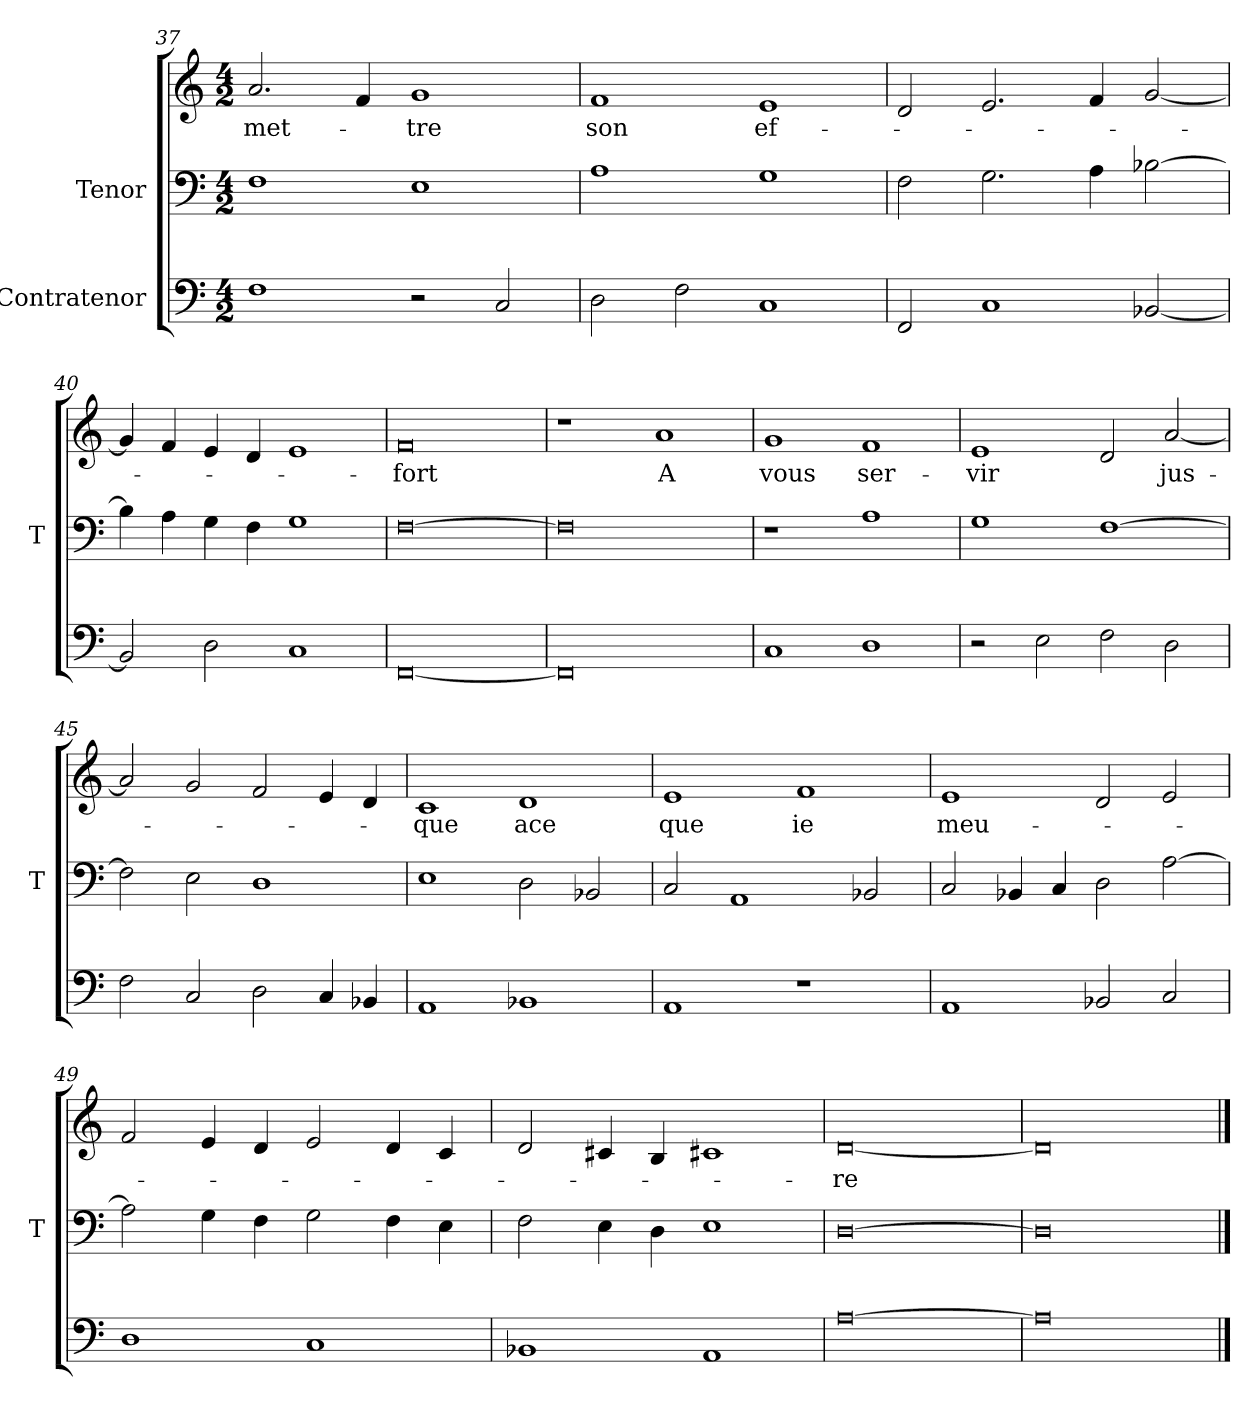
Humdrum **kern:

**kern	**kern	**kern	**text
*part3	*part2	*part1	*part1
*staff3	*staff2	*staff1	*staff1
*I"Contratenor	*I"Tenor	*	*
*	*I'T	*	*
*clefF4	*clefF4	*clefG2	*
*M4/2	*M4/2	*M4/2	*
=37	=37	=37	=37
1F	1F	2.a	met-
.	.	4f	.
2r	1E	1g	-tre
2C	.	.	.
=38	=38	=38	=38
2D	1A	1f	-son
2F	.	.	.
1C	1G	1e	ef-
=39	=39	=39	=39
2FF	2F	2d	.
1C	2.G	2.e	.
.	4A	4f	.
[2BB-X	[2B-X	[2g	.
=40	=40	=40	=40
2BB-]	4B-]	4g]	.
.	4A	4f	.
2D	4G	4e	.
.	4F	4d	.
1C	1G	1e	.
=41	=41	=41	=41
[0FF	[0F	0f	-fort
=42	=42	=42	=42
0FF]	0F]	1r	.
.	.	1a	-A
=43	=43	=43	=43
1C	1r	1g	-vous
1D	1A	1f	ser-
=44	=44	=44	=44
2r	1G	1e	-vir
2E	.	.	.
2F	[1F	2d	.
2D	.	[2a	jus-
=45	=45	=45	=45
2F	2F]	2a]	.
2C	2E	2g	.
2D	1D	2f	.
4C	.	4e	.
4BB-X	.	4d	.
=46	=46	=46	=46
1AA	1E	1c	-que
1BB-X	2D	1d	-ace
.	2BB-X	.	.
=47	=47	=47	=47
1AA	2C	1e	-que
.	1AA	.	.
1r	.	1f	-ie
.	2BB-X	.	.
=48	=48	=48	=48
1AA	2C	1e	meu-
.	4BB-X	.	.
.	4C	.	.
2BB-X	2D	2d	.
2C	[2A	2e	.
=49	=49	=49	=49
1D	2A]	2f	.
.	4G	4e	.
.	4F	4d	.
1C	2G	2e	.
.	4F	4d	.
.	4E	4c	.
=50	=50	=50	=50
1BB-X	2F	2d	.
.	4E	4c#X	.
.	4D	4B	.
1AA	1E	1c#X	.
=51	=51	=51	=51
[0A	[0D	[0d	-re
=52	=52	=52	=52
0A]	0D]	0d]	.
==	==	==	==
*-	*-	*-	*-
